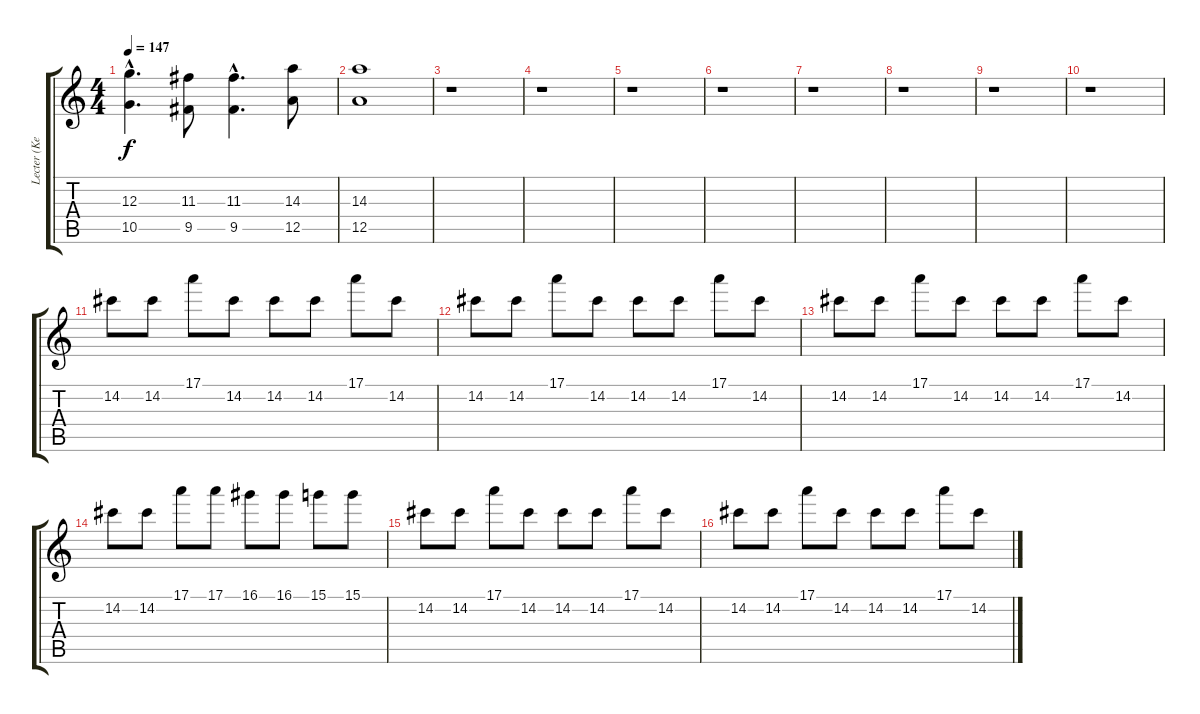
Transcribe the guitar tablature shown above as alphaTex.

\track ("Lecter (KeybRight)" "Lecter (Ke") {instrument stringensemble1}
\staff {score tabs}
\tuning (E5 B4 G4 D4 A3 E3) {hide}
\ts (4 4)
\tempo 147
\clef g2
\ks c
(12.3{hac} 10.5{hac}).4{d dy f} (11.3 9.5).8 (11.3{hac} 9.5{hac}).4{d} (14.3 12.5).8 |
(14.3 12.5).1 |
r.1 |
r.1 |
r.1 |
r.1 |
r.1 |
r.1 |
r.1 |
r.1 |
14.2.8 14.2.8 17.1.8 14.2.8 14.2.8 14.2.8 17.1.8 14.2.8 |
14.2.8 14.2.8 17.1.8 14.2.8 14.2.8 14.2.8 17.1.8 14.2.8 |
14.2.8 14.2.8 17.1.8 14.2.8 14.2.8 14.2.8 17.1.8 14.2.8 |
14.2.8 14.2.8 17.1.8 17.1.8 16.1.8 16.1.8 15.1.8 15.1.8 |
14.2.8 14.2.8 17.1.8 14.2.8 14.2.8 14.2.8 17.1.8 14.2.8 |
14.2.8 14.2.8 17.1.8 14.2.8 14.2.8 14.2.8 17.1.8 14.2.8
